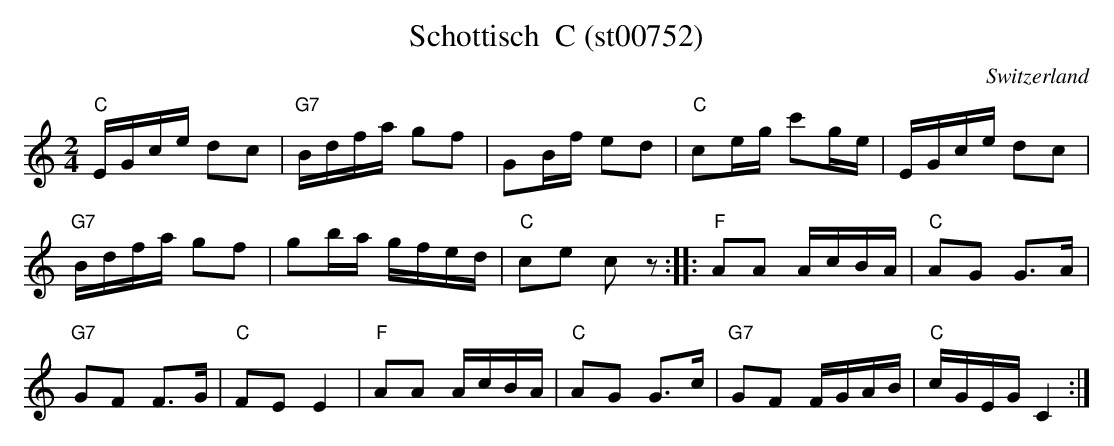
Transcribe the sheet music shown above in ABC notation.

X:1
T: Schottisch  C (st00752)
O:Switzerland
M:2/4
L:1/16
K:C major
"C"EGce d2c2 | "G7"Bdfa g2f2 | G2Bf e2d2 | "C"c2eg c'2ge | EGce d2c2 |
"G7"Bdfa g2f2 | g2ba gfed | "C"c2e2 c2z2 :: "F"A2A2 AcBA | "C"A2G2 G3A |
"G7"G2F2 F3G | "C"F2E2E4 | "F"A2A2 AcBA | "C"A2G2 G3c | "G7"G2F2 FGAB | "C"cGEG C4 :|
